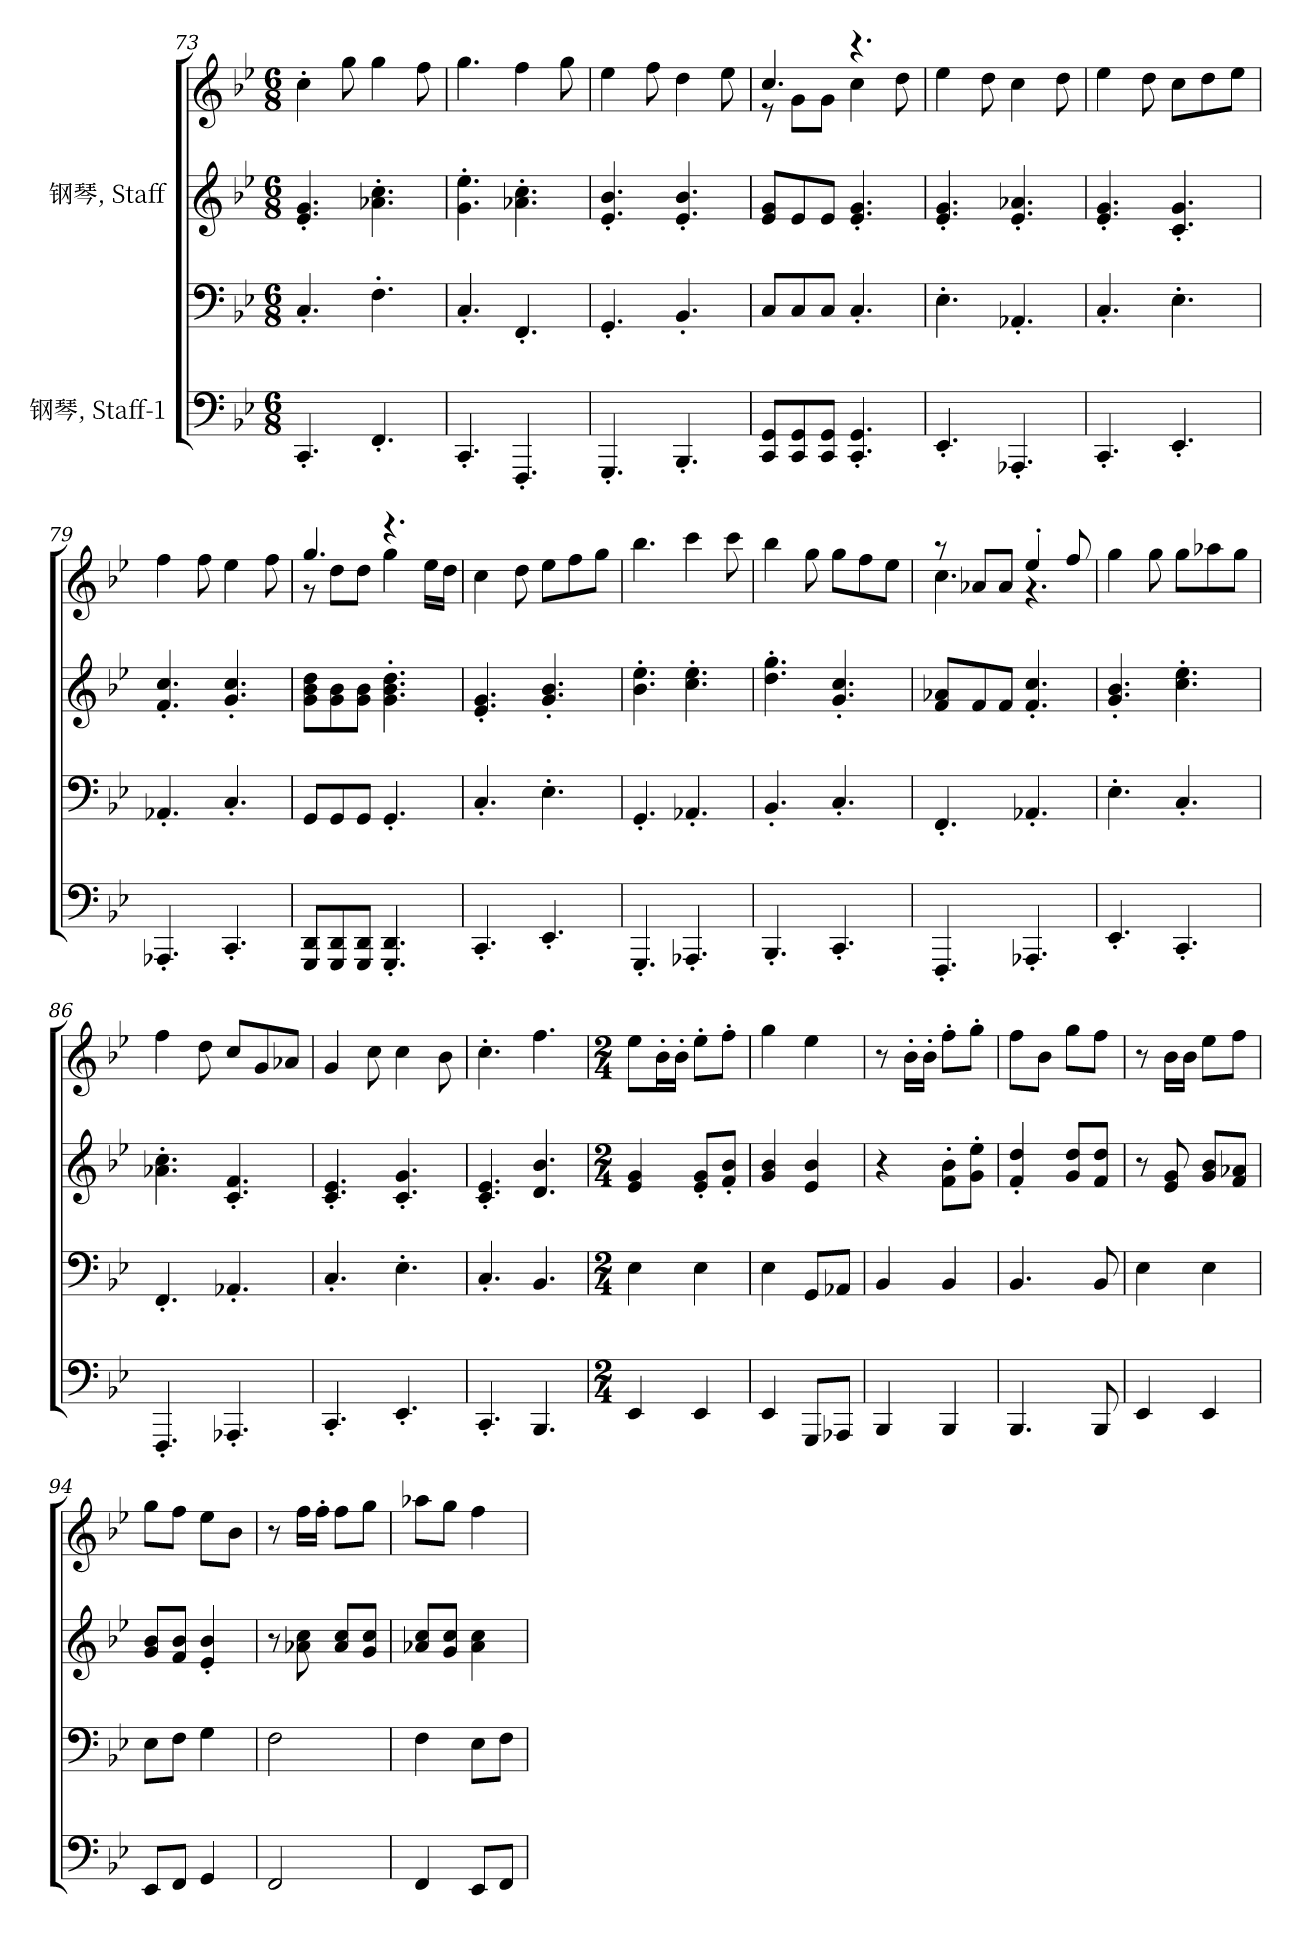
**kern	**kern	**kern	**kern
*part2	*part2	*part1	*part1
*staff4	*staff3	*staff2	*staff1
*I"钢琴, Staff-1	*	*I"钢琴, Staff	*
*clefF4	*clefF4	*clefG2	*clefG2
*k[b-e-]	*k[b-e-]	*k[b-e-]	*k[b-e-]
*M6/8	*M6/8	*M6/8	*M6/8
=73	=73	=73	=73
4.CC'/	4.C'/	4.e-/' 4.g/'	4cc'\
.	.	.	8gg\
4.FF'/	4.F'\	4.a-X\' 4.cc\'	4gg\
.	.	.	8ff\
!!LO:LB:g=z
=74	=74	=74	=74
4.CC'/	4.C'/	4.g\' 4.ee-\'	4.gg\
4.FFF'/	4.FF'/	4.a-X\' 4.cc\'	4ff\
.	.	.	8gg\
=75	=75	=75	=75
4.GGG'/	4.GG'/	4.e-/' 4.b-/'	4ee-\
.	.	.	8ff\
4.BBB-'/	4.BB-'/	4.e-/' 4.b-/'	4dd\
.	.	.	8ee-\
=76	=76	=76	=76
*	*	*	*^
8CC/ 8GG/L	8C/L	8e-/ 8g/L	4.cc/	8r
8CC/ 8GG/	8C/	8e-/	.	8g\L
8CC/ 8GG/J	8C/J	8e-/J	.	8g\J
4.CC/' 4.GG/'	4.C'/	4.e-/' 4.g/'	4.r	4cc\
.	.	.	.	8dd\
*	*	*	*v	*v
=77	=77	=77	=77
4.EE-'/	4.E-'\	4.e-/' 4.g/'	4ee-\
.	.	.	8dd\
4.AAA-X'/	4.AA-X'/	4.e-/' 4.a-X/'	4cc\
.	.	.	8dd\
=78	=78	=78	=78
4.CC'/	4.C'/	4.e-/' 4.g/'	4ee-\
.	.	.	8dd\
4.EE-'/	4.E-'\	4.c/' 4.g/'	8cc\L
.	.	.	8dd\
.	.	.	8ee-\J
=79	=79	=79	=79
4.AAA-X'/	4.AA-X'/	4.f/' 4.cc/'	4ff\
.	.	.	8ff\
4.CC'/	4.C'/	4.g/' 4.cc/'	4ee-\
.	.	.	8ff\
=80	=80	=80	=80
*	*	*	*^
8GGG/ 8DD/L	8GG/L	8g\ 8b-\ 8dd\L	4.gg/	8r
8GGG/ 8DD/	8GG/	8g\ 8b-\	.	8dd\L
8GGG/ 8DD/J	8GG/J	8g\ 8b-\J	.	8dd\J
4.GGG/' 4.DD/'	4.GG'/	4.g\' 4.b-\' 4.dd\'	4.r	4gg\
.	.	.	.	16ee-\LL
.	.	.	.	16dd\JJ
*	*	*	*v	*v
!!LO:PB:g=z
=81	=81	=81	=81
4.CC'/	4.C'/	4.e-/' 4.g/'	4cc\
.	.	.	8dd\
4.EE-'/	4.E-'\	4.g/' 4.b-/'	8ee-\L
.	.	.	8ff\
.	.	.	8gg\J
=82	=82	=82	=82
4.GGG'/	4.GG'/	4.b-\' 4.ee-\'	4.bb-\
4.AAA-X'/	4.AA-X'/	4.cc\' 4.ee-\'	4ccc\
.	.	.	8ccc\
=83	=83	=83	=83
4.BBB-'/	4.BB-'/	4.dd\' 4.gg\'	4bb-\
.	.	.	8gg\
4.CC'/	4.C'/	4.g/' 4.cc/'	8gg\L
.	.	.	8ff\
.	.	.	8ee-\J
=84	=84	=84	=84
*	*	*	*^
4.FFF'/	4.FF'/	8f/ 8a-X/L	8r	4.cc\
.	.	8f/	8a-X/L	.
.	.	8f/J	8a-/J	.
4.AAA-X'/	4.AA-X'/	4.f/' 4.cc/'	4ee-'/	4.r
.	.	.	8ff/	.
*	*	*	*v	*v
=85	=85	=85	=85
4.EE-'/	4.E-'\	4.g/' 4.b-/'	4gg\
.	.	.	8gg\
4.CC'/	4.C'/	4.cc\' 4.ee-\'	8gg\L
.	.	.	8aa-X\
.	.	.	8gg\J
=86	=86	=86	=86
4.FFF'/	4.FF'/	4.a-X\' 4.cc\'	4ff\
.	.	.	8dd\
4.AAA-X'/	4.AA-X'/	4.c/' 4.f/'	8cc/L
.	.	.	8g/
.	.	.	8a-X/J
!!LO:LB:g=z
=87	=87	=87	=87
4.CC'/	4.C'/	4.c/' 4.e-/'	4g/
.	.	.	8cc\
4.EE-'/	4.E-'\	4.c/' 4.g/'	4cc\
.	.	.	8b-\
=88	=88	=88	=88
4.CC'/	4.C'/	4.c/' 4.e-/'	4.cc'\
4.BBB-/	4.BB-/	4.d/ 4.b-/	4.ff\
=89	=89	=89	=89
*M2/4	*M2/4	*M2/4	*M2/4
4EE-/	4E-\	4e-/ 4g/	8ee-\L
.	.	.	16b-'\L
.	.	.	16b-'\JJ
4EE-/	4E-\	8e-/' 8g/'L	8ee-'\L
.	.	8f/' 8b-/'J	8ff'\J
=90	=90	=90	=90
4EE-/	4E-\	4g/ 4b-/	4gg\
8GGG/L	8GG/L	4e-/ 4b-/	4ee-\
8AAA-X/J	8AA-X/J	.	.
=91	=91	=91	=91
4BBB-/	4BB-/	4r	8r
.	.	.	16b-'\LL
.	.	.	16b-'\JJ
4BBB-/	4BB-/	8f\' 8b-\'L	8ff'\L
.	.	8g\' 8ee-\'J	8gg'\J
=92	=92	=92	=92
4.BBB-/	4.BB-/	4f/' 4dd/'	8ff\L
.	.	.	8b-\J
.	.	8g/ 8dd/L	8gg\L
8BBB-/	8BB-/	8f/ 8dd/J	8ff\J
=93	=93	=93	=93
4EE-/	4E-\	8r	8r
.	.	8e-/ 8g/	16b-\LL
.	.	.	16b-\JJ
4EE-/	4E-\	8g/ 8b-/L	8ee-\L
.	.	8f/ 8a-X/J	8ff\J
!!LO:LB:g=z
=94	=94	=94	=94
8EE-/L	8E-\L	8g/ 8b-/L	8gg\L
8FF/J	8F\J	8f/ 8b-/J	8ff\J
4GG/	4G\	4e-/' 4b-/'	8ee-\L
.	.	.	8b-\J
=95	=95	=95	=95
2FF/	2F\	8r	8r
.	.	8a-X\ 8cc\	16ff\LL
.	.	.	16ff'\JJ
.	.	8a-/ 8cc/L	8ff\L
.	.	8g/ 8cc/J	8gg\J
=96	=96	=96	=96
4FF/	4F\	8a-X/ 8cc/L	8aa-X\L
.	.	8g/ 8cc/J	8gg\J
8EE-/L	8E-\L	4a-\ 4cc\	4ff\
8FF/J	8F\J	.	.
=	=	=	=
*-	*-	*-	*-
